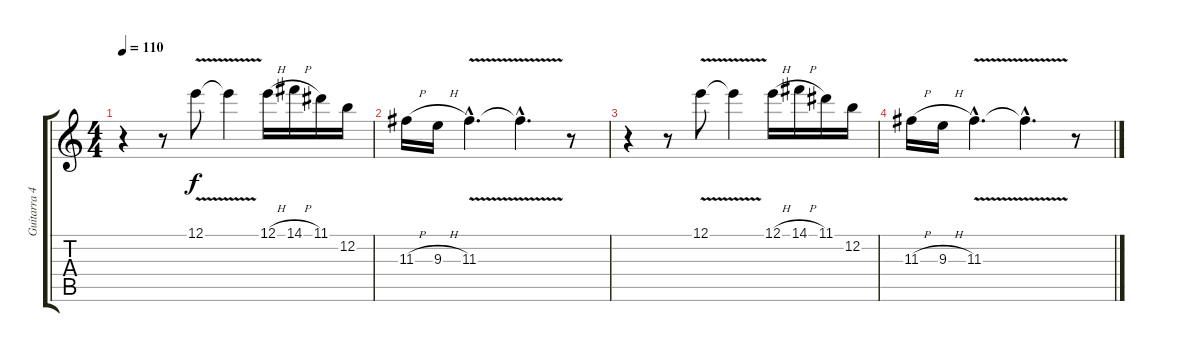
\track ("Guitarra 4" "Guitarra 4") {instrument distortionguitar}
\staff {score tabs}
\tuning (E4 B3 G3 D3 A2 E2) {hide}
\ts (4 4)
\tempo 110
\clef g2
\ks c
r.4{dy f} r.8 12.1{v}.8 12.1{t}.4 12.1{h}.16 14.1{h}.16 11.1.16 12.2.16 |
11.3{h}.16 9.3{h}.16 11.3{v hac}.4{d} 11.3{hac t}.4{d} r.8 |
r.4 r.8 12.1{v}.8 12.1{t}.4 12.1{h}.16 14.1{h}.16 11.1.16 12.2.16 |
11.3{h}.16 9.3{h}.16 11.3{v hac}.4{d} 11.3{hac t}.4{d} r.8
